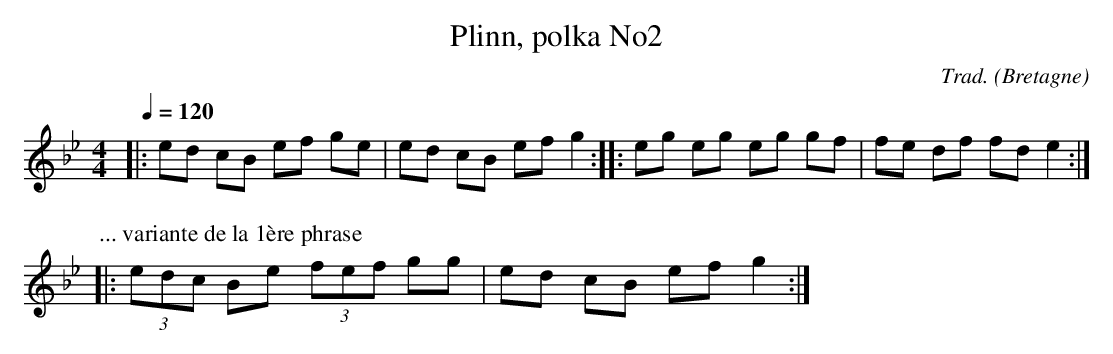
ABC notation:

X:1
T:Plinn, polka No2
C:Trad.
O:Bretagne
M:4/4
L:1/8
Q:1/4=120
K:Bb
|: ed cB ef ge | ed cB ef g2 :: eg eg eg gf | fe df fd e2 :|
P: ... variante de la 1ère phrase
|: (3edc Be (3fef gg | ed cB ef g2 :|
